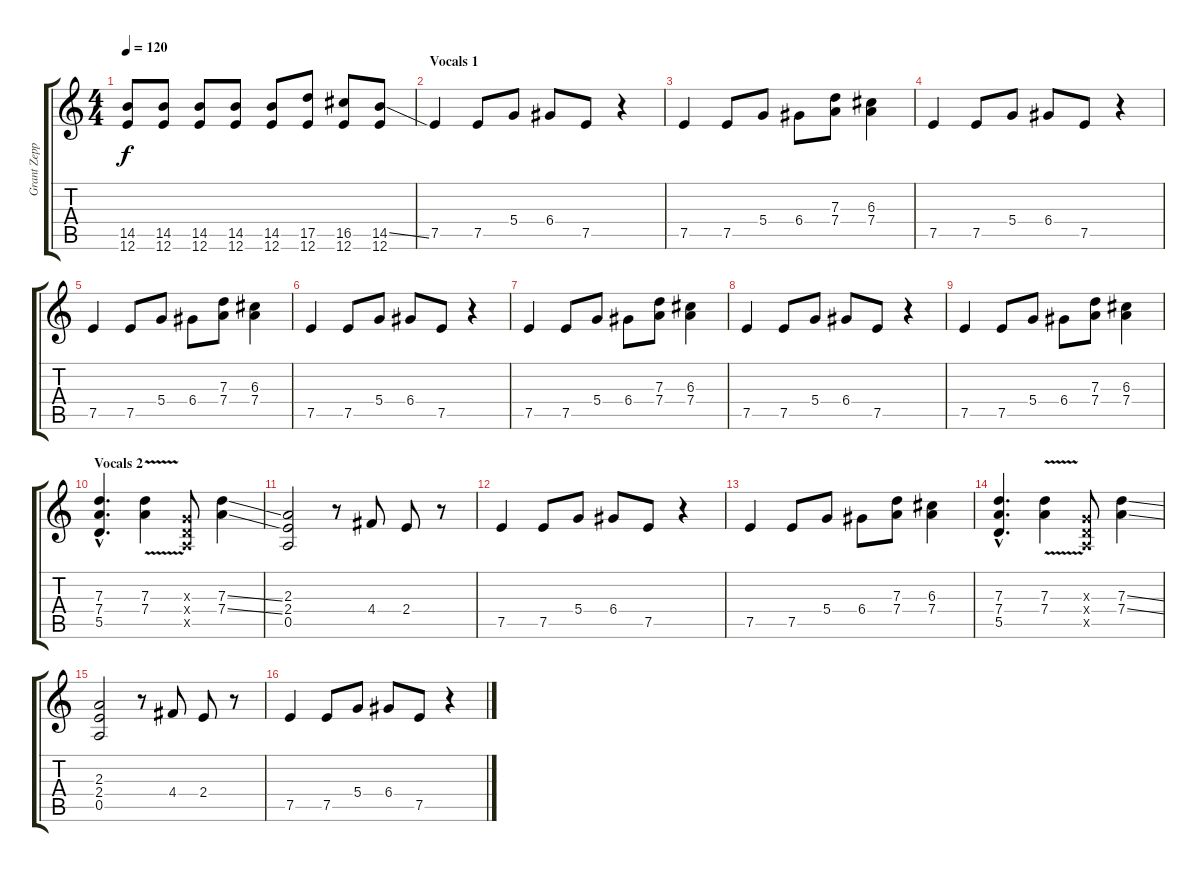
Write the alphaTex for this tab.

\track ("Grant Zeppelin" "Grant Zepp") {instrument distortionguitar}
\staff {score tabs}
\tuning (E4 B3 G3 D3 A2 E2) {hide}
\ts (4 4)
\tempo 120
\clef g2
\ks c
(14.5 12.6).8{dy f} (14.5 12.6).8 (14.5 12.6).8 (14.5 12.6).8 (14.5 12.6).8 (17.5 12.6).8 (16.5 12.6).8 (14.5{ss} 12.6).8 |
\section ("" "Vocals 1")
7.5.4 7.5.8 5.4.8 6.4.8 7.5.8 r.4 |
7.5.4 7.5.8 5.4.8 6.4.8 (7.3 7.4).8 (6.3 7.4).4 |
7.5.4 7.5.8 5.4.8 6.4.8 7.5.8 r.4 |
7.5.4 7.5.8 5.4.8 6.4.8 (7.3 7.4).8 (6.3 7.4).4 |
7.5.4 7.5.8 5.4.8 6.4.8 7.5.8 r.4 |
7.5.4 7.5.8 5.4.8 6.4.8 (7.3 7.4).8 (6.3 7.4).4 |
7.5.4 7.5.8 5.4.8 6.4.8 7.5.8 r.4 |
7.5.4 7.5.8 5.4.8 6.4.8 (7.3 7.4).8 (6.3 7.4).4 |
\section ("" "Vocals 2")
(7.3{hac} 7.4{hac} 5.5{hac}).4{d} (7.3{v} 7.4{v}).4 (0.3{x} 0.4{x} 0.5{x}).8 (7.3{ss} 7.4{ss}).4 |
(2.3 2.4 0.5).2 r.8 4.4.8 2.4.8 r.8 |
7.5.4 7.5.8 5.4.8 6.4.8 7.5.8 r.4 |
7.5.4 7.5.8 5.4.8 6.4.8 (7.3 7.4).8 (6.3 7.4).4 |
(7.3{hac} 7.4{hac} 5.5{hac}).4{d} (7.3{v} 7.4{v}).4 (0.3{x} 0.4{x} 0.5{x}).8 (7.3{ss} 7.4{ss}).4 |
(2.3 2.4 0.5).2 r.8 4.4.8 2.4.8 r.8 |
7.5.4 7.5.8 5.4.8 6.4.8 7.5.8 r.4
